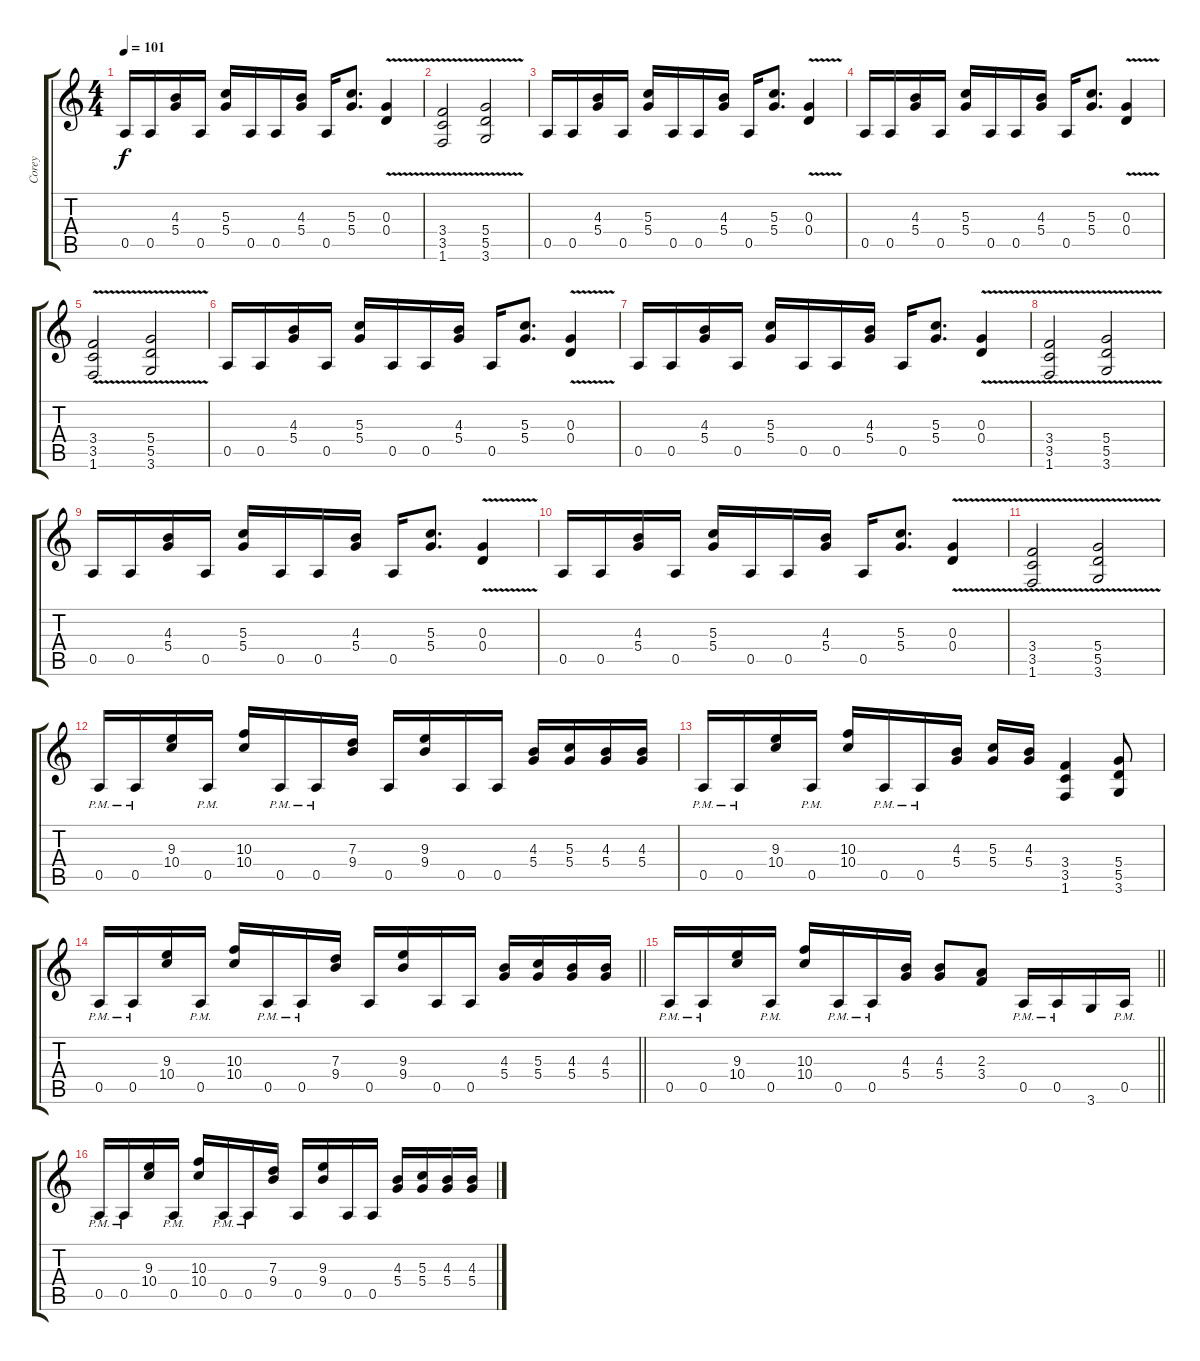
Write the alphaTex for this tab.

\track ("Corey" "Corey") {instrument distortionguitar}
\staff {score tabs}
\tuning (E4 B3 G3 D3 A2 E2) {hide}
\ts (4 4)
\tempo 101
\clef g2
\ks c
0.5.16{dy f} 0.5.16 (4.3 5.4).16 0.5.16 (5.3 5.4).16 0.5.16 0.5.16 (4.3 5.4).16 0.5.16 (5.3 5.4).8{d} (0.3{v} 0.4{v}).4 |
(3.4{v} 3.5{v} 1.6{v}).2 (5.4{v} 5.5{v} 3.6{v}).2 |
0.5.16 0.5.16 (4.3 5.4).16 0.5.16 (5.3 5.4).16 0.5.16 0.5.16 (4.3 5.4).16 0.5.16 (5.3 5.4).8{d} (0.3{v} 0.4{v}).4 |
0.5.16 0.5.16 (4.3 5.4).16 0.5.16 (5.3 5.4).16 0.5.16 0.5.16 (4.3 5.4).16 0.5.16 (5.3 5.4).8{d} (0.3{v} 0.4{v}).4 |
(3.4{v} 3.5{v} 1.6{v}).2 (5.4{v} 5.5{v} 3.6{v}).2 |
0.5.16 0.5.16 (4.3 5.4).16 0.5.16 (5.3 5.4).16 0.5.16 0.5.16 (4.3 5.4).16 0.5.16 (5.3 5.4).8{d} (0.3{v} 0.4{v}).4 |
0.5.16 0.5.16 (4.3 5.4).16 0.5.16 (5.3 5.4).16 0.5.16 0.5.16 (4.3 5.4).16 0.5.16 (5.3 5.4).8{d} (0.3{v} 0.4{v}).4 |
(3.4{v} 3.5{v} 1.6{v}).2 (5.4{v} 5.5{v} 3.6{v}).2 |
0.5.16 0.5.16 (4.3 5.4).16 0.5.16 (5.3 5.4).16 0.5.16 0.5.16 (4.3 5.4).16 0.5.16 (5.3 5.4).8{d} (0.3{v} 0.4{v}).4 |
0.5.16 0.5.16 (4.3 5.4).16 0.5.16 (5.3 5.4).16 0.5.16 0.5.16 (4.3 5.4).16 0.5.16 (5.3 5.4).8{d} (0.3{v} 0.4{v}).4 |
(3.4{v} 3.5{v} 1.6{v}).2 (5.4{v} 5.5{v} 3.6{v}).2 |
0.5{pm}.16 0.5{pm}.16 (9.3 10.4).16 0.5{pm}.16 (10.3 10.4).16 0.5{pm}.16 0.5{pm}.16 (7.3 9.4).16 0.5.16 (9.3 9.4).16 0.5.16 0.5.16 (4.3 5.4).16 (5.3 5.4).16 (4.3 5.4).16 (4.3 5.4).16 |
0.5{pm}.16 0.5{pm}.16 (9.3 10.4).16 0.5{pm}.16 (10.3 10.4).16 0.5{pm}.16 0.5{pm}.16 (4.3 5.4).16 (5.3 5.4).16 (4.3 5.4).16 (3.4 3.5 1.6).4 (5.4 5.5 3.6).8 |
\barLineRight lightlight
0.5{pm}.16 0.5{pm}.16 (9.3 10.4).16 0.5{pm}.16 (10.3 10.4).16 0.5{pm}.16 0.5{pm}.16 (7.3 9.4).16 0.5.16 (9.3 9.4).16 0.5.16 0.5.16 (4.3 5.4).16 (5.3 5.4).16 (4.3 5.4).16 (4.3 5.4).16 |
\barLineRight lightlight
0.5{pm}.16 0.5{pm}.16 (9.3 10.4).16 0.5{pm}.16 (10.3 10.4).16 0.5{pm}.16 0.5{pm}.16 (4.3 5.4).16 (4.3 5.4).8 (2.3 3.4).8 0.5{pm}.16 0.5{pm}.16 3.6.16 0.5{pm}.16 |
0.5{pm}.16 0.5{pm}.16 (9.3 10.4).16 0.5{pm}.16 (10.3 10.4).16 0.5{pm}.16 0.5{pm}.16 (7.3 9.4).16 0.5.16 (9.3 9.4).16 0.5.16 0.5.16 (4.3 5.4).16 (5.3 5.4).16 (4.3 5.4).16 (4.3 5.4).16
